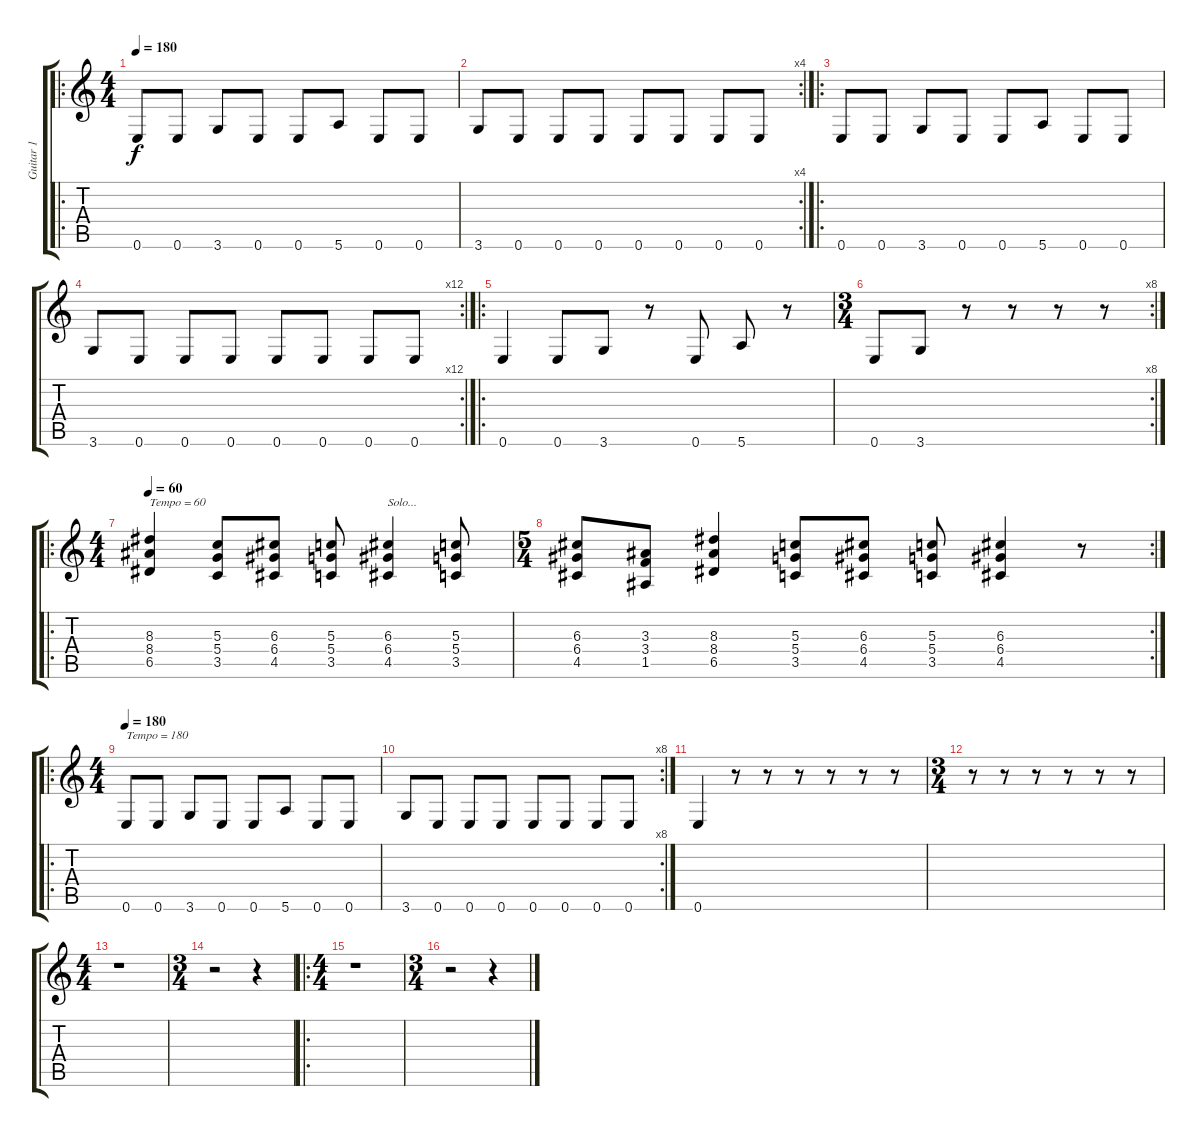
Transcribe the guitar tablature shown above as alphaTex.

\track ("Guitar 1" "Guitar 1") {instrument distortionguitar}
\staff {score tabs}
\tuning (E4 B3 G3 D3 A2 E2) {hide}
\ro
\ts (4 4)
\tempo 180
\clef g2
\ks c
0.6.8{dy f instrument distortionguitar} 0.6.8 3.6.8 0.6.8 0.6.8 5.6.8 0.6.8 0.6.8 |
\rc 4
3.6.8 0.6.8 0.6.8 0.6.8 0.6.8 0.6.8 0.6.8 0.6.8 |
\ro
0.6.8 0.6.8 3.6.8 0.6.8 0.6.8 5.6.8 0.6.8 0.6.8 |
\rc 12
3.6.8 0.6.8 0.6.8 0.6.8 0.6.8 0.6.8 0.6.8 0.6.8 |
\ro
0.6.4 0.6.8 3.6.8 r.8 0.6.8 5.6.8 r.8 |
\rc 8
\ts (3 4)
0.6.8 3.6.8 r.8 r.8 r.8 r.8 |
\ro
\ts (4 4)
\tempo 60
(8.3 8.4 6.5).4{txt "Tempo = 60"} (5.3 5.4 3.5).8 (6.3 6.4 4.5).8 (5.3 5.4 3.5).8 (6.3 6.4 4.5).4{txt "Solo..."} (5.3 5.4 3.5).8 |
\rc 2
\ts (5 4)
(6.3 6.4 4.5).8 (3.3 3.4 1.5).8 (8.3 8.4 6.5).4 (5.3 5.4 3.5).8 (6.3 6.4 4.5).8 (5.3 5.4 3.5).8 (6.3 6.4 4.5).4 r.8 |
\ro
\ts (4 4)
\tempo 180
0.6.8{txt "Tempo = 180"} 0.6.8 3.6.8 0.6.8 0.6.8 5.6.8 0.6.8 0.6.8 |
\rc 8
3.6.8 0.6.8 0.6.8 0.6.8 0.6.8 0.6.8 0.6.8 0.6.8 |
0.6.4 r.8 r.8 r.8 r.8 r.8 r.8 |
\ts (3 4)
r.8 r.8 r.8 r.8 r.8 r.8 |
\ts (4 4)
r.1 |
\ts (3 4)
r.2 r.4 |
\ro
\ts (4 4)
r.1 |
\ts (3 4)
r.2 r.4
